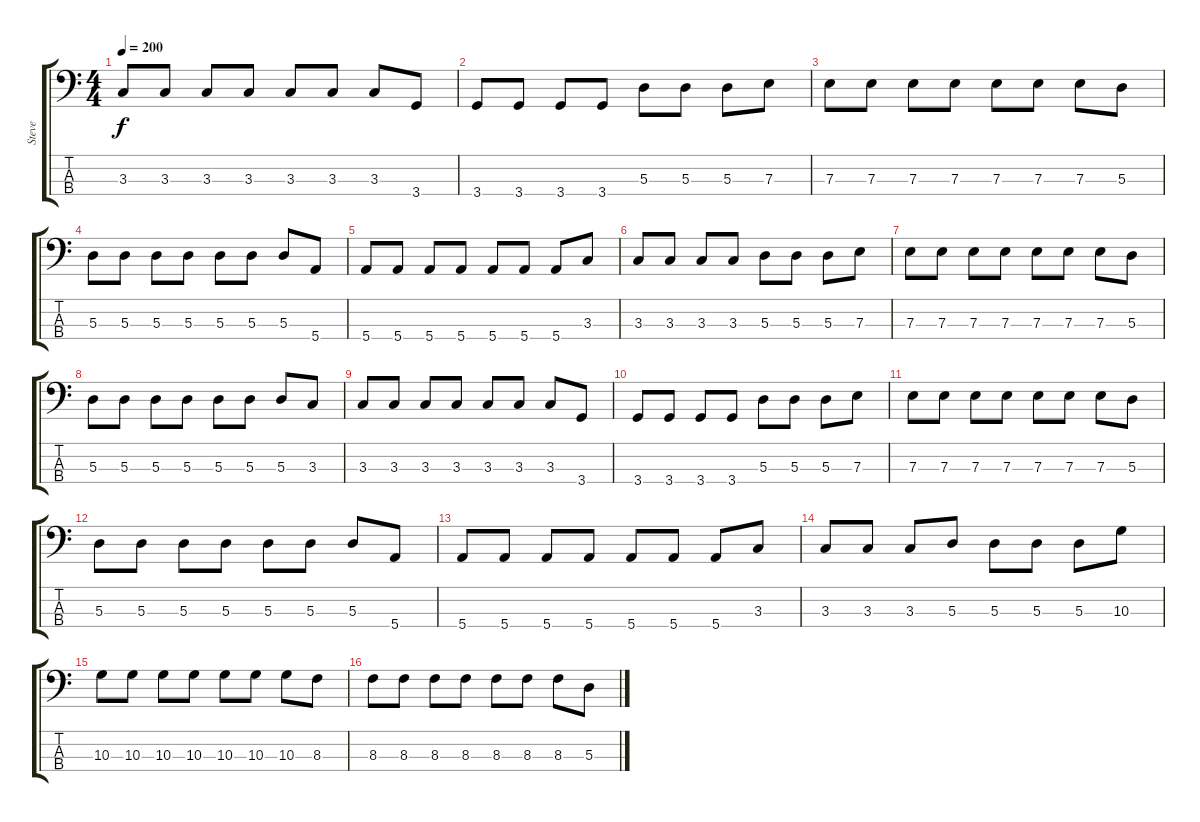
\track ("Steve" "Steve") {instrument electricbasspick}
\staff {score tabs}
\tuning (G2 D2 A1 E1) {hide}
\ts (4 4)
\tempo 200
\clef f4
\ks c
3.3.8{dy f} 3.3.8 3.3.8 3.3.8 3.3.8 3.3.8 3.3.8 3.4.8 |
3.4.8 3.4.8 3.4.8 3.4.8 5.3.8 5.3.8 5.3.8 7.3.8 |
7.3.8 7.3.8 7.3.8 7.3.8 7.3.8 7.3.8 7.3.8 5.3.8 |
5.3.8 5.3.8 5.3.8 5.3.8 5.3.8 5.3.8 5.3.8 5.4.8 |
5.4.8 5.4.8 5.4.8 5.4.8 5.4.8 5.4.8 5.4.8 3.3.8 |
3.3.8 3.3.8 3.3.8 3.3.8 5.3.8 5.3.8 5.3.8 7.3.8 |
7.3.8 7.3.8 7.3.8 7.3.8 7.3.8 7.3.8 7.3.8 5.3.8 |
5.3.8 5.3.8 5.3.8 5.3.8 5.3.8 5.3.8 5.3.8 3.3.8 |
3.3.8 3.3.8 3.3.8 3.3.8 3.3.8 3.3.8 3.3.8 3.4.8 |
3.4.8 3.4.8 3.4.8 3.4.8 5.3.8 5.3.8 5.3.8 7.3.8 |
7.3.8 7.3.8 7.3.8 7.3.8 7.3.8 7.3.8 7.3.8 5.3.8 |
5.3.8 5.3.8 5.3.8 5.3.8 5.3.8 5.3.8 5.3.8 5.4.8 |
5.4.8 5.4.8 5.4.8 5.4.8 5.4.8 5.4.8 5.4.8 3.3.8 |
3.3.8 3.3.8 3.3.8 5.3.8 5.3.8 5.3.8 5.3.8 10.3.8 |
10.3.8 10.3.8 10.3.8 10.3.8 10.3.8 10.3.8 10.3.8 8.3.8 |
8.3.8 8.3.8 8.3.8 8.3.8 8.3.8 8.3.8 8.3.8 5.3.8
